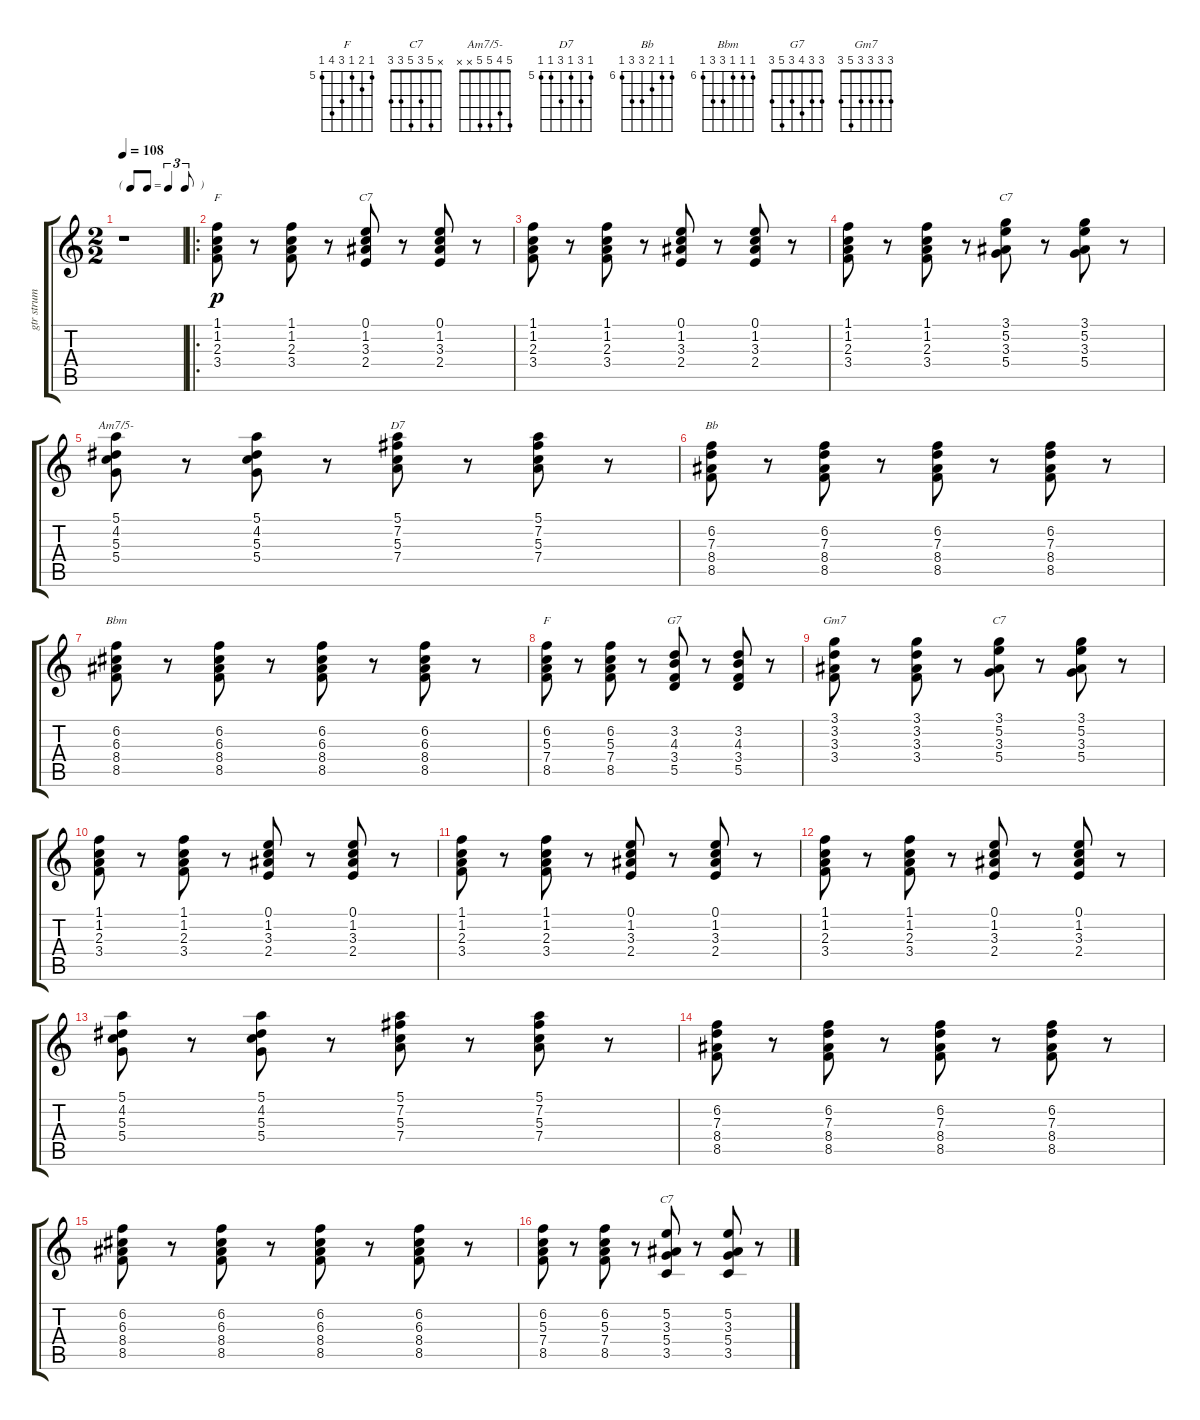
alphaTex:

\track ("gtr strum" "gtr strum") {instrument electricguitarjazz}
\staff {score tabs}
\tuning (E4 B3 G3 D3 A2 E2) {hide}
\chord ("F" 1 1 2 3 x x)
\chord ("C7" 0 1 3 2 3 x)
\chord ("C7" 3 5 3 5 3 3) {firstfret 3}
\chord ("Am7/5-" 5 4 5 5 x x)
\chord ("D7" 5 7 5 7 5 5) {firstfret 5}
\chord ("Bb" 6 6 7 8 8 6) {firstfret 6}
\chord ("Bbm" 6 6 6 8 8 6) {firstfret 6}
\chord ("F" 5 6 5 7 8 5) {firstfret 5}
\chord ("G7" 3 3 4 3 5 3)
\chord ("Gm7" 3 3 3 3 5 3)
\chord ("C7" 3 5 3 5 3 3)
\chord ("C7" x 5 3 5 3 3)
\ts (2 2)
\tf triplet8th
\tempo 108
\clef g2
\ks c
r.1{dy p instrument electricguitarjazz} |
\ro
(1.1 1.2 2.3 3.4).8{ch "F"} r.8 (1.1 1.2 2.3 3.4).8 r.8 (0.1 1.2 3.3 2.4).8{ch "C7"} r.8 (0.1 1.2 3.3 2.4).8 r.8 |
(1.1 1.2 2.3 3.4).8 r.8 (1.1 1.2 2.3 3.4).8 r.8 (0.1 1.2 3.3 2.4).8 r.8 (0.1 1.2 3.3 2.4).8 r.8 |
(1.1 1.2 2.3 3.4).8 r.8 (1.1 1.2 2.3 3.4).8 r.8 (3.1 5.2 3.3 5.4).8{ch "C7"} r.8 (3.1 5.2 3.3 5.4).8 r.8 |
(5.1 4.2 5.3 5.4).8{ch "Am7/5-"} r.8 (5.1 4.2 5.3 5.4).8 r.8 (5.1 7.2 5.3 7.4).8{ch "D7"} r.8 (5.1 7.2 5.3 7.4).8 r.8 |
(6.2 7.3 8.4 8.5).8{ch "Bb"} r.8 (6.2 7.3 8.4 8.5).8 r.8 (6.2 7.3 8.4 8.5).8 r.8 (6.2 7.3 8.4 8.5).8 r.8 |
(6.2 6.3 8.4 8.5).8{ch "Bbm"} r.8 (6.2 6.3 8.4 8.5).8 r.8 (6.2 6.3 8.4 8.5).8 r.8 (6.2 6.3 8.4 8.5).8 r.8 |
(6.2 5.3 7.4 8.5).8{ch "F"} r.8 (6.2 5.3 7.4 8.5).8 r.8 (3.2 4.3 3.4 5.5).8{ch "G7"} r.8 (3.2 4.3 3.4 5.5).8 r.8 |
(3.1 3.2 3.3 3.4).8{ch "Gm7"} r.8 (3.1 3.2 3.3 3.4).8 r.8 (3.1 5.2 3.3 5.4).8{ch "C7"} r.8 (3.1 5.2 3.3 5.4).8 r.8 |
(1.1 1.2 2.3 3.4).8 r.8 (1.1 1.2 2.3 3.4).8 r.8 (0.1 1.2 3.3 2.4).8 r.8 (0.1 1.2 3.3 2.4).8 r.8 |
(1.1 1.2 2.3 3.4).8 r.8 (1.1 1.2 2.3 3.4).8 r.8 (0.1 1.2 3.3 2.4).8 r.8 (0.1 1.2 3.3 2.4).8 r.8 |
(1.1 1.2 2.3 3.4).8 r.8 (1.1 1.2 2.3 3.4).8 r.8 (0.1 1.2 3.3 2.4).8 r.8 (0.1 1.2 3.3 2.4).8 r.8 |
(5.1 4.2 5.3 5.4).8 r.8 (5.1 4.2 5.3 5.4).8 r.8 (5.1 7.2 5.3 7.4).8 r.8 (5.1 7.2 5.3 7.4).8 r.8 |
(6.2 7.3 8.4 8.5).8 r.8 (6.2 7.3 8.4 8.5).8 r.8 (6.2 7.3 8.4 8.5).8 r.8 (6.2 7.3 8.4 8.5).8 r.8 |
(6.2 6.3 8.4 8.5).8 r.8 (6.2 6.3 8.4 8.5).8 r.8 (6.2 6.3 8.4 8.5).8 r.8 (6.2 6.3 8.4 8.5).8 r.8 |
(6.2 5.3 7.4 8.5).8 r.8 (6.2 5.3 7.4 8.5).8 r.8 (5.2 3.3 5.4 3.5).8{ch "C7"} r.8 (5.2 3.3 5.4 3.5).8 r.8
